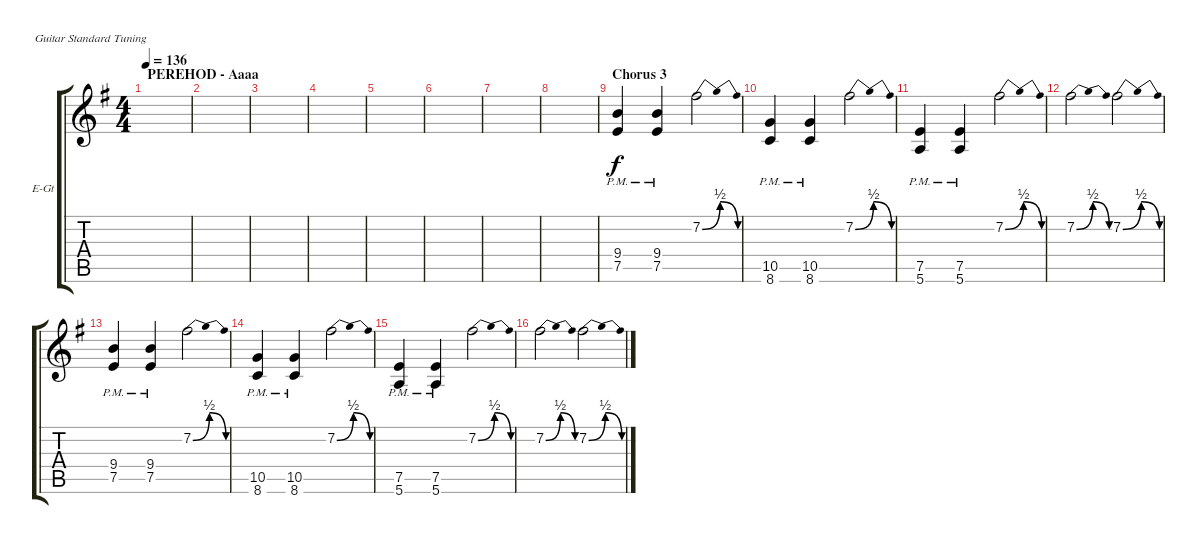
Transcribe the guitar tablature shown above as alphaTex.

\defaultSystemsLayout 4
\bracketExtendMode groupsimilarinstruments
\firstSystemTrackNameOrientation horizontal
\otherSystemsTrackNameOrientation horizontal
\track ("Electric Guitar" "E-Gt") {instrument overdrivenguitar}
\staff {score tabs}
\tuning (E4 B3 G3 D3 A2 E2)
\ts (4 4)
\section ("" "PEREHOD - Aaaa")
\tempo 136
\clef g2
\ks eminor
|
|
|
|
|
|
|
|
\section ("" "Chorus 3")
(7.5{pm} 9.4{pm}).4 (7.5{pm} 9.4{pm}).4 7.2{be (bendrelease 0 0 21.599999999999998 2 36 2 47.4 0)}.2 |
(8.6{pm} 10.5{pm}).4 (8.6{pm} 10.5{pm}).4 7.2{be (bendrelease 0 0 21.599999999999998 2 36 2 47.4 0)}.2 |
(5.6{pm} 7.5{pm}).4 (5.6{pm} 7.5{pm}).4 7.2{be (bendrelease 0 0 21.599999999999998 2 36 2 47.4 0)}.2 |
7.2{be (bendrelease 0 0 21.599999999999998 2 36 2 47.4 0)}.2 7.2{be (bendrelease 0 0 21.599999999999998 2 36 2 47.4 0)}.2 |
(7.5{pm} 9.4{pm}).4 (7.5{pm} 9.4{pm}).4 7.2{be (bendrelease 0 0 21.599999999999998 2 36 2 47.4 0)}.2 |
(8.6{pm} 10.5{pm}).4 (8.6{pm} 10.5{pm}).4 7.2{be (bendrelease 0 0 21.599999999999998 2 36 2 47.4 0)}.2 |
(5.6{pm} 7.5{pm}).4 (5.6{pm} 7.5{pm}).4 7.2{be (bendrelease 0 0 21.599999999999998 2 36 2 47.4 0)}.2 |
7.2{be (bendrelease 0 0 21.599999999999998 2 36 2 47.4 0)}.2 7.2{be (bendrelease 0 0 21.599999999999998 2 36 2 47.4 0)}.2
